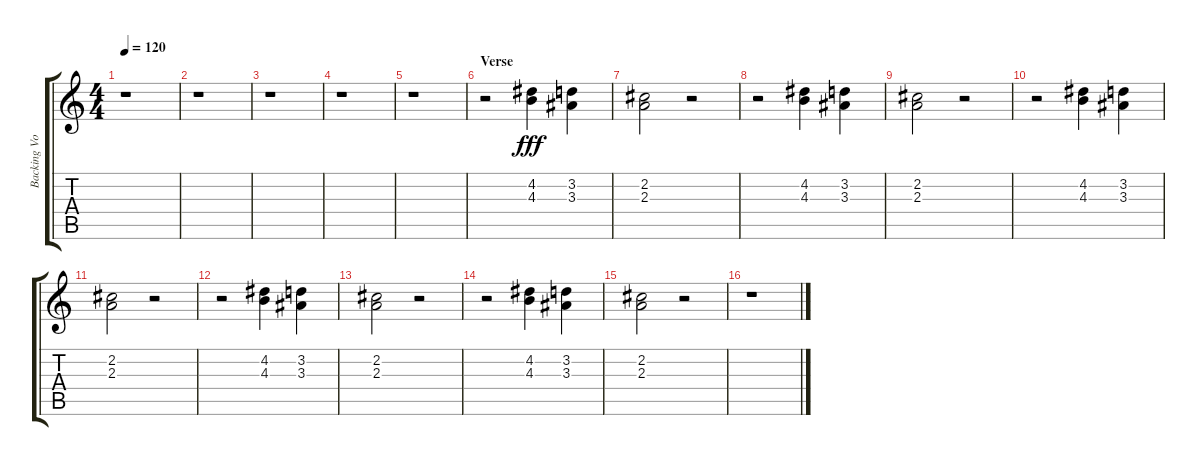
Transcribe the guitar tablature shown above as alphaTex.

\track ("Backing Vocals" "Backing Vo") {instrument acousticguitarnylon}
\staff {score tabs}
\tuning (E4 B3 G3 D3 A2 E2) {hide}
\ts (4 4)
\tempo 120
\clef g2
\ks c
r.1{dy fff} |
r.1 |
r.1 |
r.1 |
r.1 |
\section ("" "Verse")
r.2 (4.2 4.3).4 (3.2 3.3).4 |
(2.2 2.3).2 r.2 |
r.2 (4.2 4.3).4 (3.2 3.3).4 |
(2.2 2.3).2 r.2 |
r.2 (4.2 4.3).4 (3.2 3.3).4 |
(2.2 2.3).2 r.2 |
r.2 (4.2 4.3).4 (3.2 3.3).4 |
(2.2 2.3).2 r.2 |
r.2 (4.2 4.3).4 (3.2 3.3).4 |
(2.2 2.3).2 r.2 |
r.1
